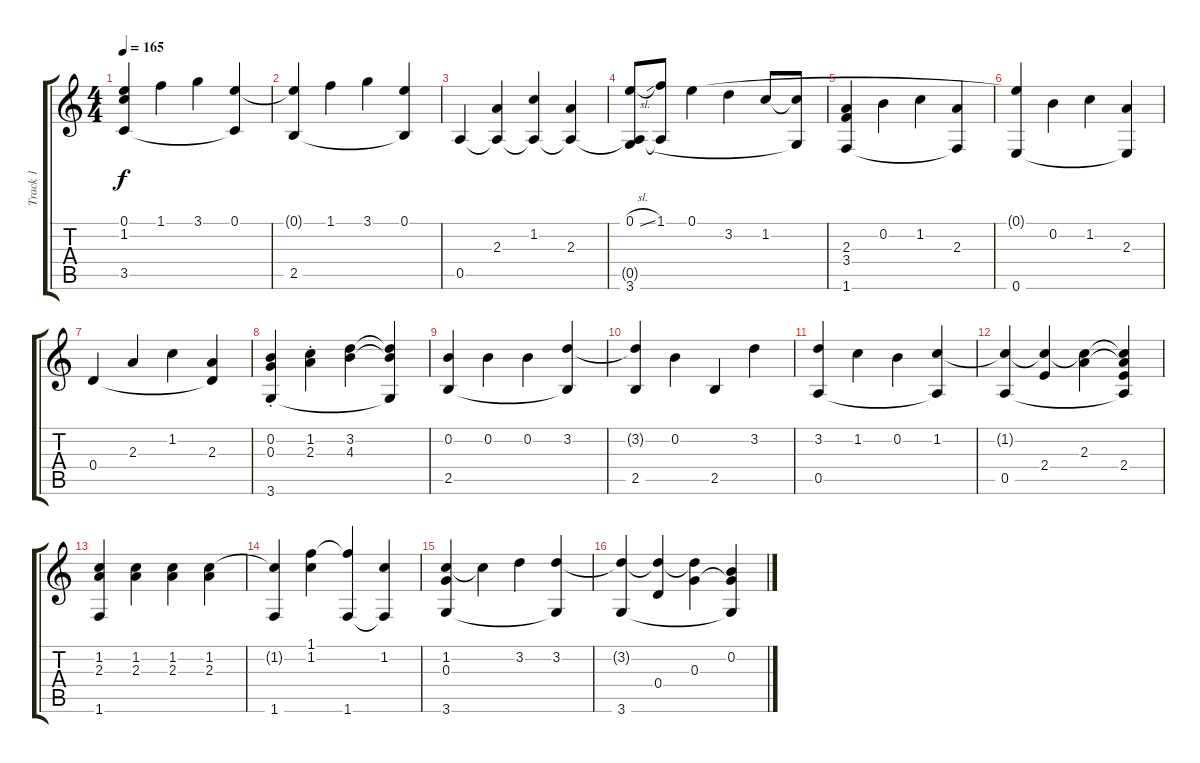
\track ("Track 1" "Track 1") {instrument acousticguitarnylon}
\staff {score tabs}
\tuning (E4 B3 G3 D3 A2 E2) {hide}
\ts (4 4)
\tempo 165
\clef g2
\ks c
(0.1 1.2 3.5).4{dy f} 1.1.4 3.1.4 (0.1 3.5{t}).4 |
(0.1{t} 2.5).4 1.1.4 3.1.4 (0.1 2.5{t}).4 |
0.5.4 (2.3 0.5{t}).4 (1.2 0.5{t}).4 (2.3 0.5{t}).4 |
(0.1{sl} 0.5{t} 3.6).8 (1.1 0.5{t}).8 0.1.4 3.2.4 1.2.8 (1.2{t} 3.6{t}).8 |
(2.3 3.4 1.6).4 0.2.4 1.2.4 (2.3 1.6{t}).4 |
(0.1{t} 0.6).4 0.2.4 1.2.4 (2.3 0.6{t}).4 |
0.4.4 2.3.4 1.2.4 (2.3 0.4{t}).4 |
(0.2{st} 0.3{st} 3.6).4 (1.2{st} 2.3{st}).4 (3.2 4.3).4 (3.2{t} 4.3{t} 3.6{t}).4 |
(0.2 2.5).4 0.2.4 0.2.4 (3.2 2.5{t}).4 |
(3.2{t} 2.5).4 0.2.4 2.5.4 3.2.4 |
(3.2 0.5).4 1.2.4 0.2.4 (1.2 0.5{t}).4 |
(1.2{t} 0.5).4 (1.2{t} 2.4).4 (1.2{t} 2.3).4 (1.2{t} 2.3{t} 2.4 0.5{t}).4 |
(1.2 2.3 1.6).4 (1.2 2.3).4 (1.2 2.3).4 (1.2 2.3).4 |
(1.2{t} 1.6).4 (1.1 1.2).4 (1.1{t} 1.6).4 (1.2 1.6{t}).4 |
(1.2 0.3 3.6).4 1.2{t}.4 3.2.4 (3.2 3.6{t}).4 |
(3.2{t} 3.6).4 (3.2{t} 0.4).4 (3.2{t} 0.3).4 (0.2 0.3{t} 3.6{t}).4
